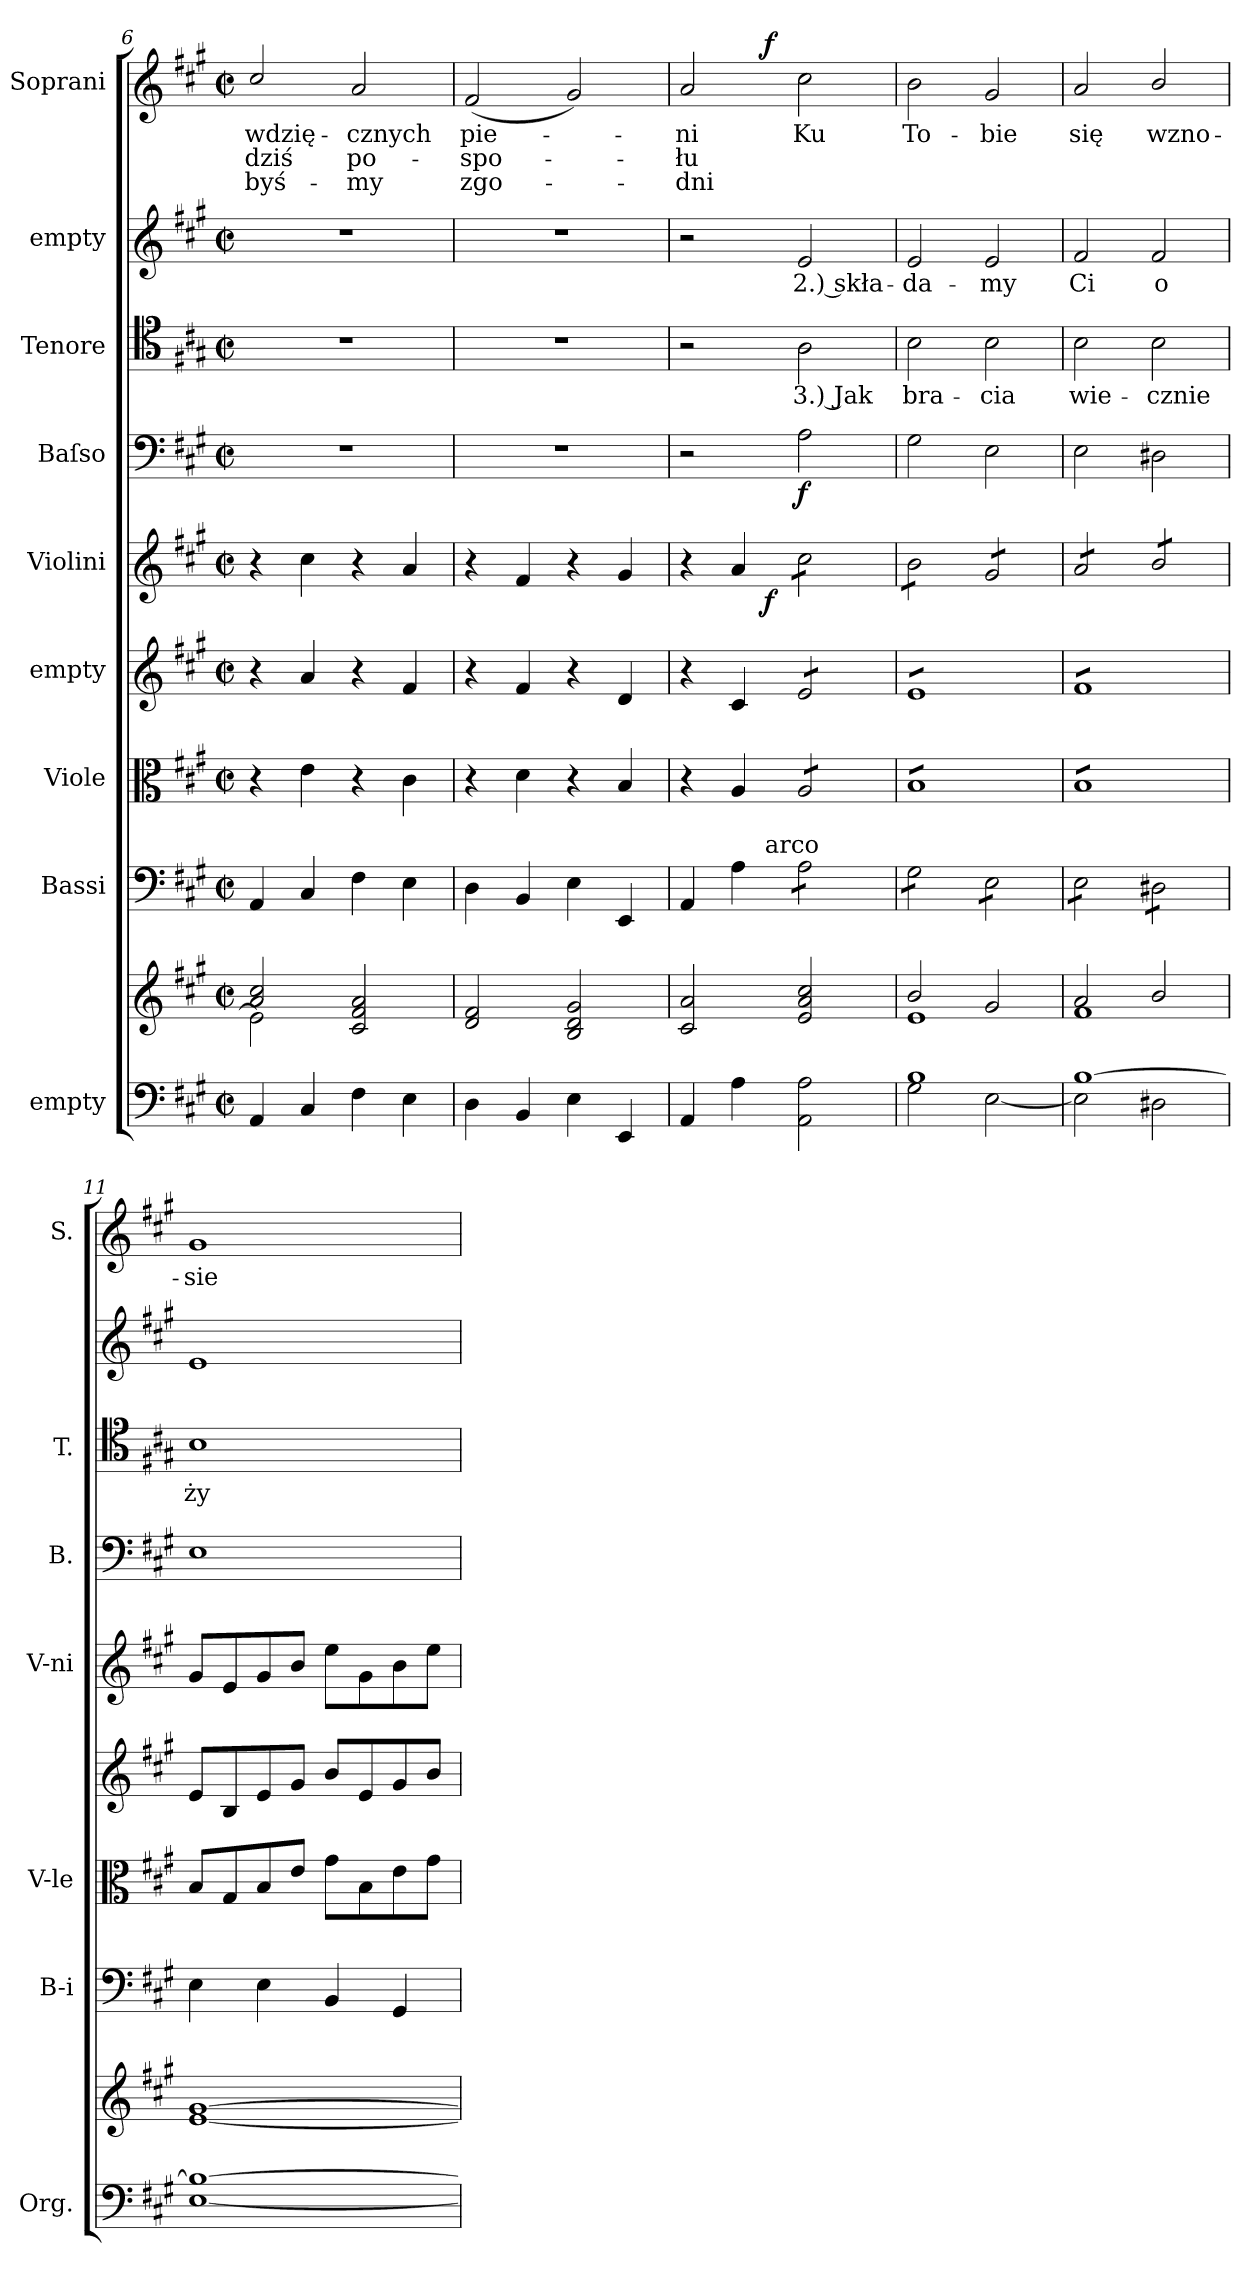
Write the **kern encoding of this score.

**kern	**kern	**kern	**kern	**kern	**kern	**dynam	**kern	**dynam	**kern	**text	**kern	**text	**kern	**text	**text	**text	**dynam
*part9	*part9	*part8	*part7	*part6	*part5	*part5	*part4	*part4	*part3	*part3	*part2	*part2	*part1	*part1	*part1	*part1	*part1
*staff10	*staff9	*staff8	*staff7	*staff6	*staff5	*staff5	*staff4	*staff4	*staff3	*staff3	*staff2	*staff2	*staff1	*staff1	*staff1	*staff1	*staff1
*I"empty	*	*I"Bassi	*I"Viole	*I"empty	*I"Violini	*	*I"Baſso	*	*I"Tenore	*	*I"empty	*	*I"Soprani	*	*	*	*
*I'Org.	*	*I'B-i	*I'V-le	*	*I'V-ni	*	*I'B.	*	*I'T.	*	*	*	*I'S.	*	*	*	*
*clefF4	*clefG2	*clefF4	*clefC3	*clefG2	*clefG2	*	*clefF4	*	*clefC4	*	*clefG2	*	*clefG2	*	*	*	*
*k[f#c#g#]	*k[f#c#g#]	*k[f#c#g#]	*k[f#c#g#]	*k[f#c#g#]	*k[f#c#g#]	*	*k[f#c#g#]	*	*k[f#c#g#]	*	*k[f#c#g#]	*	*k[f#c#g#]	*	*	*	*
*A:	*A:	*A:	*A:	*A:	*A:	*	*A:	*	*A:	*	*A:	*	*A:	*	*	*	*
*M2/2	*M2/2	*M2/2	*M2/2	*M2/2	*M2/2	*	*M2/2	*	*M2/2	*	*M2/2	*	*M2/2	*	*	*	*
*met(c|)	*met(c|)	*met(c|)	*met(c|)	*met(c|)	*met(c|)	*	*met(c|)	*	*met(c|)	*	*met(c|)	*	*met(c|)	*	*	*	*
=6	=6	=6	=6	=6	=6	=6	=6	=6	=6	=6	=6	=6	=6	=6	=6	=6	=6
*	*^	*	*	*	*	*	*	*	*	*	*	*	*	*	*	*	*
4AA/	2a/ 2cc#/	2e\]	4AA/	4r	4r	4r	.	1r	.	1r	.	1r	.	2cc#/	wdzię-	dziś	byś-	.
4C#/	.	.	4C#/	4e\	4a/	4cc#\	.	.	.	.	.	.	.	.	.	.	.	.
4F#\	2c#/ 2f#/ 2a/	2ryy	4F#\	4r	4r	4r	.	.	.	.	.	.	.	2a/	-cznych	po-	-my	.
4E\	.	.	4E\	4c#\	4f#/	4a/	.	.	.	.	.	.	.	.	.	.	.	.
*	*v	*v	*	*	*	*	*	*	*	*	*	*	*	*	*	*	*	*
=7	=7	=7	=7	=7	=7	=7	=7	=7	=7	=7	=7	=7	=7	=7	=7	=7	=7
4D\	2d/ 2f#/	4D\	4r	4r	4r	.	1r	.	1r	.	1r	.	(2f#/	pie-	-spo-	zgo-	.
4BB/	.	4BB/	4d\	4f#/	4f#/	.	.	.	.	.	.	.	.	.	.	.	.
4E\	2B/ 2d/ 2g#/	4E\	4r	4r	4r	.	.	.	.	.	.	.	2g#/)	.	.	.	.
4EE/	.	4EE/	4B/	4d/	4g#/	.	.	.	.	.	.	.	.	.	.	.	.
=8	=8	=8	=8	=8	=8	=8	=8	=8	=8	=8	=8	=8	=8	=8	=8	=8	=8
*	*	*^	*	*	*^	*	*	*	*	*	*	*	*^	*	*	*	*
4AA/	2c#/ 2a/	4AA/	4.ryy	4r	4r	4r	4.ryy	.	2r	.	2r	.	2r	.	2a/	4.ryy	-ni	-łu	-dni	.
4A\	.	4A\	.	4A/	4c#/	4a/	.	.	.	.	.	.	.	.	.	.	.	.	.	.
!	!	!	!LO:TX:a:t=arco	!	!	!	!	!	!	!	!	!	!	!	!	!	!	!	!	!
!	!	!	!	!	!	!	!	!	!	!	!	!	!	!	!	!	!	!	!	!LO:DY:a
.	.	.	2ryy	.	.	.	2ryy	f	.	.	.	.	.	.	.	2ryy	.	.	.	f
*	*	*tremolo	*	*	*	*	*	*	*	*	*	*	*	*	*	*	*	*	*	*
*	*	*	*	*tremolo	*	*	*	*	*	*	*	*	*	*	*	*	*	*	*	*
*	*	*	*	*	*tremolo	*	*	*	*	*	*	*	*	*	*	*	*	*	*	*
*	*	*	*	*	*	*tremolo	*	*	*	*	*	*	*	*	*	*	*	*	*	*
2AA\ 2A\	2e/ 2a/ 2cc#/	8A\L	.	8A/L	8e/L	8cc#\L	.	.	2A\	f	2A\	3.) Jak	2e/	2.) skła-	2cc#\	.	Ku	.	.	.
.	.	8A\	.	8A/	8e/	8cc#\	.	.	.	.	.	.	.	.	.	.	.	.	.	.
.	.	8A\	.	8A/	8e/	8cc#\	.	.	.	.	.	.	.	.	.	.	.	.	.	.
.	.	8A\J	8ryy	8A/J	8e/J	8cc#\J	8ryy	.	.	.	.	.	.	.	.	8ryy	.	.	.	.
*	*	*v	*v	*	*	*v	*v	*	*	*	*	*	*	*	*v	*v	*	*	*	*
=9	=9	=9	=9	=9	=9	=9	=9	=9	=9	=9	=9	=9	=9	=9	=9	=9	=9
*^	*^	*	*	*	*	*	*	*	*	*	*	*	*	*	*	*	*
1B/	2G#\	2b/	1e\	8G#\L	8B/L	8e/L	8b\L	.	2G#\	.	2B\	bra-	2e/	-da-	2b\	To-	.	.	.
.	.	.	.	8G#\	8B/	8e/	8b\	.	.	.	.	.	.	.	.	.	.	.	.
.	.	.	.	8G#\	8B/	8e/	8b\	.	.	.	.	.	.	.	.	.	.	.	.
.	.	.	.	8G#\J	8B/	8e/	8b\J	.	.	.	.	.	.	.	.	.	.	.	.
.	[2E\	2g#/	.	8E\L	8B/	8e/	8g#/L	.	2E\	.	2B\	-cia	2e/	-my	2g#/	-bie	.	.	.
.	.	.	.	8E\	8B/	8e/	8g#/	.	.	.	.	.	.	.	.	.	.	.	.
.	.	.	.	8E\	8B/	8e/	8g#/	.	.	.	.	.	.	.	.	.	.	.	.
.	.	.	.	8E\J	8B/J	8e/J	8g#/J	.	.	.	.	.	.	.	.	.	.	.	.
=10	=10	=10	=10	=10	=10	=10	=10	=10	=10	=10	=10	=10	=10	=10	=10	=10	=10	=10	=10
[>1B/	2E\]	2a/	1f#\	8E\L	8B/L	8f#/L	8a/L	.	2E\	.	2B\	wie-	2f#/	Ci	2a/	się	.	.	.
.	.	.	.	8E\	8B/	8f#/	8a/	.	.	.	.	.	.	.	.	.	.	.	.
.	.	.	.	8E\	8B/	8f#/	8a/	.	.	.	.	.	.	.	.	.	.	.	.
.	.	.	.	8E\J	8B/	8f#/	8a/J	.	.	.	.	.	.	.	.	.	.	.	.
.	2D#X\	2b/	.	8D#X\L	8B/	8f#/	8b/L	.	2D#X\	.	2B\	-cznie	2f#/	o	2b/	wzno-	.	.	.
.	.	.	.	8D#X\	8B/	8f#/	8b/	.	.	.	.	.	.	.	.	.	.	.	.
.	.	.	.	8D#X\	8B/	8f#/	8b/	.	.	.	.	.	.	.	.	.	.	.	.
.	.	.	.	8D#X\J	8B/J	8f#/J	8b/J	.	.	.	.	.	.	.	.	.	.	.	.
*	*	*	*	*	*	*	*Xtremolo	*	*	*	*	*	*	*	*	*	*	*	*
*	*	*	*	*	*	*Xtremolo	*	*	*	*	*	*	*	*	*	*	*	*	*
*	*	*	*	*	*Xtremolo	*	*	*	*	*	*	*	*	*	*	*	*	*	*
*	*	*	*	*Xtremolo	*	*	*	*	*	*	*	*	*	*	*	*	*	*	*
*v	*v	*	*	*	*	*	*	*	*	*	*	*	*	*	*	*	*	*	*
*	*v	*v	*	*	*	*	*	*	*	*	*	*	*	*	*	*	*	*
=11	=11	=11	=11	=11	=11	=11	=11	=11	=11	=11	=11	=11	=11	=11	=11	=11	=11
[1E\ 1B_\	[1e/ [1g#/	4E\	8B/L	8e/L	8g#/L	.	1E\	.	1B\	ży-	1e/	.	1g#/	-sie-	.	.	.
.	.	.	8G#/	8B/	8e/	.	.	.	.	.	.	.	.	.	.	.	.
.	.	4E\	8B/	8e/	8g#/	.	.	.	.	.	.	.	.	.	.	.	.
.	.	.	8e/J	8g#/J	8b/J	.	.	.	.	.	.	.	.	.	.	.	.
.	.	4BB/	8g#\L	8b/L	8ee\L	.	.	.	.	.	.	.	.	.	.	.	.
.	.	.	8B\	8e/	8g#\	.	.	.	.	.	.	.	.	.	.	.	.
.	.	4GG#/	8e\	8g#/	8b\	.	.	.	.	.	.	.	.	.	.	.	.
.	.	.	8g#\J	8b/J	8ee\J	.	.	.	.	.	.	.	.	.	.	.	.
=	=	=	=	=	=	=	=	=	=	=	=	=	=	=	=	=	=
*-	*-	*-	*-	*-	*-	*-	*-	*-	*-	*-	*-	*-	*-	*-	*-	*-	*-
